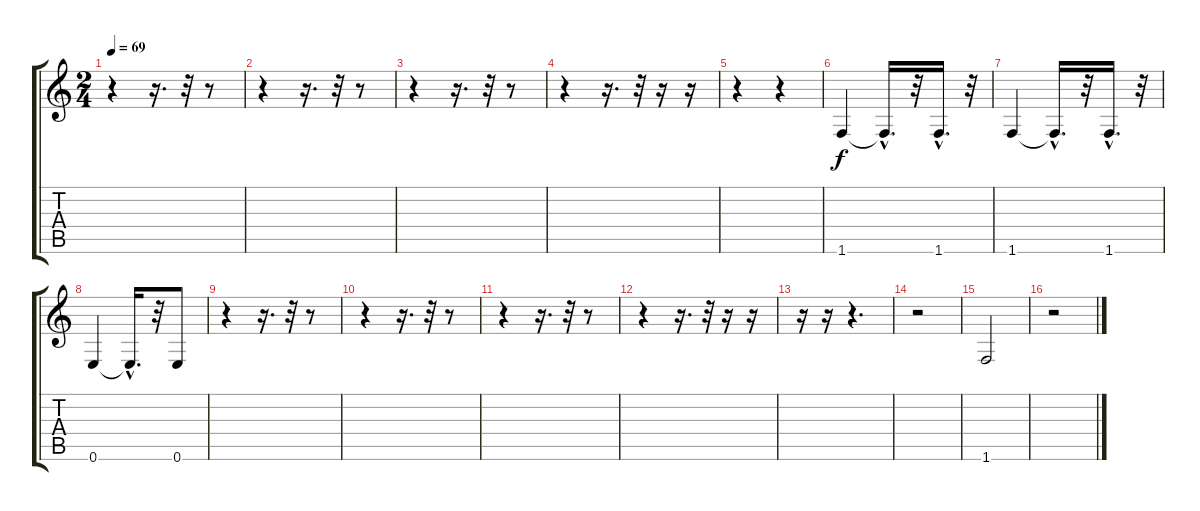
\track "" {instrument fretlessbass}
\staff {score tabs}
\tuning (E4 B3 G3 D3 A2 E2) {hide}
\ts (2 4)
\tempo 69
\clef g2
\ks c
r.4{dy f} r.16{d} r.32 r.8 |
r.4 r.16{d} r.32 r.8 |
r.4 r.16{d} r.32 r.8 |
r.4 r.16{d} r.32 r.16 r.16 |
r.4 r.4 |
1.6.4 1.6{hac t}.16{d} r.32 1.6{hac}.16{d} r.32 |
1.6.4 1.6{hac t}.16{d} r.32 1.6{hac}.16{d} r.32 |
0.6.4 0.6{hac t}.16{d} r.32 0.6.8 |
r.4 r.16{d} r.32 r.8 |
r.4 r.16{d} r.32 r.8 |
r.4 r.16{d} r.32 r.8 |
r.4 r.16{d} r.32 r.16 r.16 |
r.16 r.16 r.4{d} |
r.2 |
1.6.2 |
r.2
